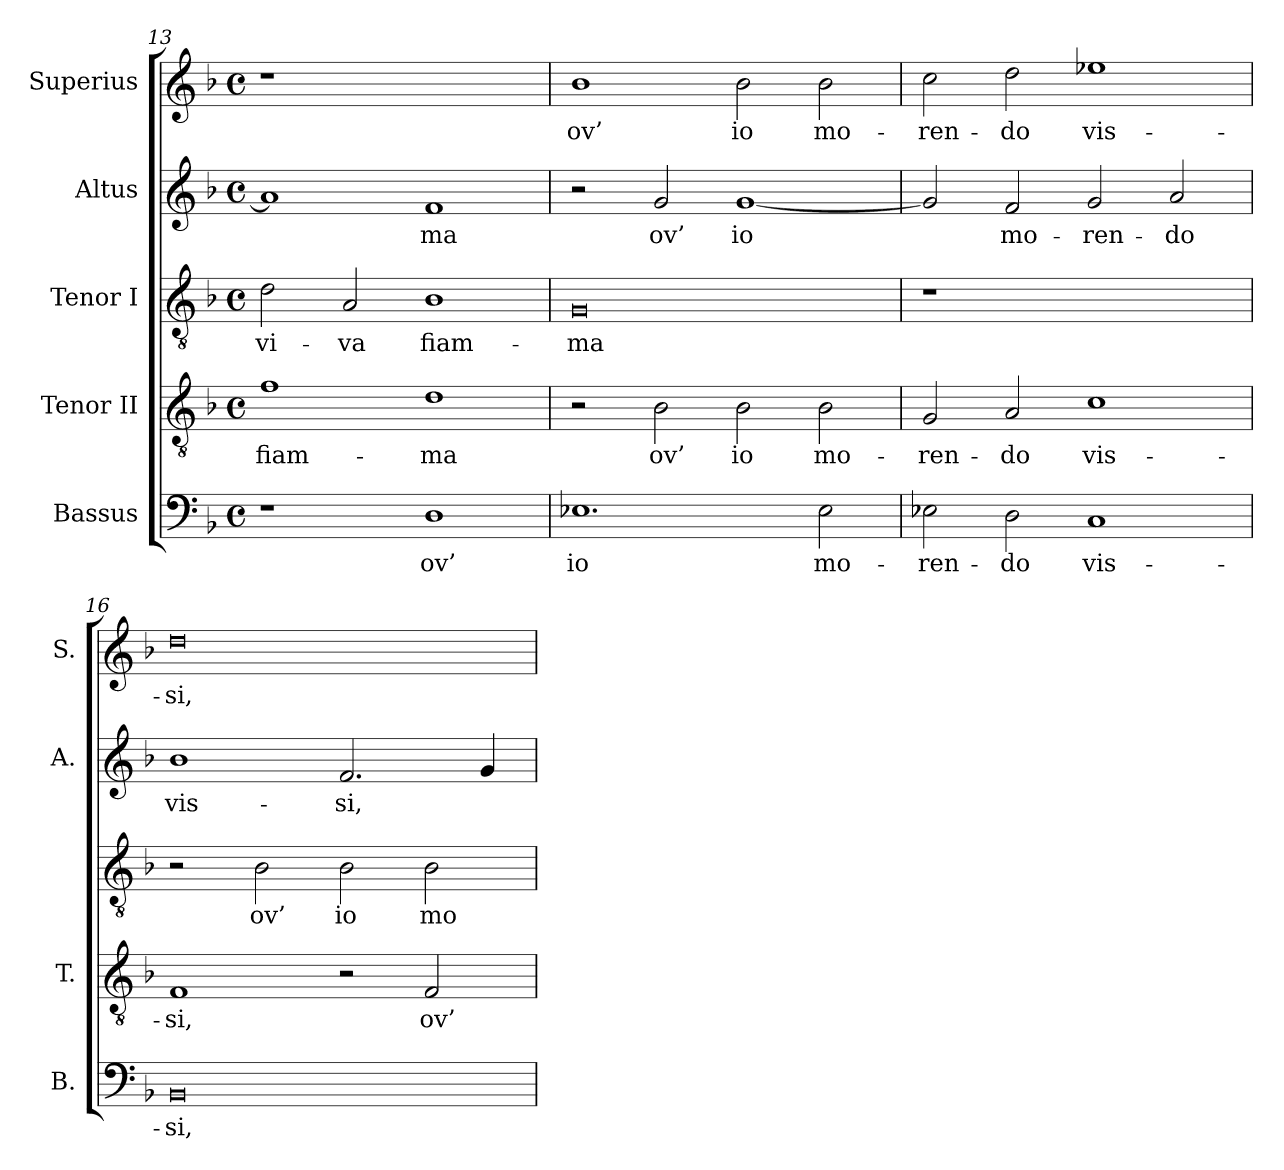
**kern	**text	**kern	**text	**kern	**text	**kern	**text	**kern	**text
*part5	*part5	*part4	*part4	*part3	*part3	*part2	*part2	*part1	*part1
*staff5	*staff5	*staff4	*staff4	*staff3	*staff3	*staff2	*staff2	*staff1	*staff1
*I"Bassus	*	*I"Tenor II	*	*I"Tenor I	*	*I"Altus	*	*I"Superius	*
*I'B.	*	*I'T.	*	*	*	*I'A.	*	*I'S.	*
*clefF4	*	*clefGv2	*	*clefGv2	*	*clefG2	*	*clefG2	*
*	*	*ITrd7c12	*	*	*	*	*	*	*
*k[b-]	*	*k[b-]	*	*k[b-]	*	*k[b-]	*	*k[b-]	*
*F:	*	*F:	*	*F:	*	*F:	*	*F:	*
*M4/4	*	*M4/4	*	*M4/4	*	*M4/4	*	*M4/4	*
*met(c)	*	*met(c)	*	*met(c)	*	*met(c)	*	*met(c)	*
=13	=13	=13	=13	=13	=13	=13	=13	=13	=13
!	!	!	!LO:LY:b:color=#000000	!	!	!	!	!	!
!	!	!	!	!	!LO:LY:b:color=#000000	!	!	!LO:N:vis=1	!
1r	.	1Fi	fiam-	2di\	vi-	1ai]	.	1r	.
!	!	!	!	!	!LO:LY:b:color=#000000	!	!	!	!
.	.	.	.	2Ai/	-va	.	.	.	.
!	!LO:LY:b:color=#000000	!	!	!	!	!	!	!	!
!	!	!	!LO:LY:b:color=#000000	!	!	!	!	!	!
!	!	!	!	!	!LO:LY:b:color=#000000	!	!	!	!
!	!	!	!	!	!	!	!LO:LY:b:color=#000000	!	!
1Di	ov’	1Di	-ma	1B-i	fiam-	1fi	-ma	1ryy	.
=14	=14	=14	=14	=14	=14	=14	=14	=14	=14
!	!LO:LY:b:color=#000000	!	!	!	!	!	!	!	!
!	!	!	!	!	!LO:LY:b:color=#000000	!	!	!	!
!	!	!	!	!	!	!	!	!	!LO:LY:b:color=#000000
1.E-Xi	io	2r	.	0Gi	-ma	2r	.	1b-i	ov’
!	!	!	!LO:LY:b:color=#000000	!	!	!	!	!	!
!	!	!	!	!	!	!	!LO:LY:b:color=#000000	!	!
.	.	2BB-i\	ov’	.	.	2gi/	ov’	.	.
!	!	!	!LO:LY:b:color=#000000	!	!	!	!	!	!
!	!	!	!	!	!	!	!LO:LY:b:color=#000000	!	!
!	!	!	!	!	!	!	!	!	!LO:LY:b:color=#000000
.	.	2BB-i\	io	.	.	[<1gi	io	2b-i\	io
!	!LO:LY:b:color=#000000	!	!	!	!	!	!	!	!
!	!	!	!LO:LY:b:color=#000000	!	!	!	!	!	!
!	!	!	!	!	!	!	!	!	!LO:LY:b:color=#000000
2E-i\	mo-	2BB-i\	mo-	.	.	.	.	2b-i\	mo-
=15	=15	=15	=15	=15	=15	=15	=15	=15	=15
!	!LO:LY:b:color=#000000	!	!	!	!	!	!	!	!
!	!	!	!LO:LY:b:color=#000000	!LO:N:vis=1	!	!	!	!	!
!	!	!	!	!	!	!	!	!	!LO:LY:b:color=#000000
2E-Xi\	-ren-	2GGi/	-ren-	1r	.	2gi/]	.	2cci\	-ren-
!	!LO:LY:b:color=#000000	!	!	!	!	!	!	!	!
!	!	!	!LO:LY:b:color=#000000	!	!	!	!	!	!
!	!	!	!	!	!	!	!LO:LY:b:color=#000000	!	!
!	!	!	!	!	!	!	!	!	!LO:LY:b:color=#000000
2Di\	-do	2AAi/	-do	.	.	2fi/	mo-	2ddi\	-do
!	!LO:LY:b:color=#000000	!	!	!	!	!	!	!	!
!	!	!	!LO:LY:b:color=#000000	!	!	!	!	!	!
!	!	!	!	!	!	!	!LO:LY:b:color=#000000	!	!
!	!	!	!	!	!	!	!	!	!LO:LY:b:color=#000000
1Ci	vis-	1Ci	vis-	1ryy	.	2gi/	-ren-	1ee-Xi	vis-
!	!	!	!	!	!	!	!LO:LY:b:color=#000000	!	!
.	.	.	.	.	.	2ai/	-do	.	.
!!LO:PB:g=z
=16	=16	=16	=16	=16	=16	=16	=16	=16	=16
!	!LO:LY:b:color=#000000	!	!	!	!	!	!	!	!
!	!	!	!LO:LY:b:color=#000000	!	!	!	!	!	!
!	!	!	!	!	!	!	!LO:LY:b:color=#000000	!	!
!	!	!	!	!	!	!	!	!	!LO:LY:b:color=#000000
0BB-i	-si,	1FFi	-si,	2r	.	1b-i	vis-	0ddi	-si,
!	!	!	!	!	!LO:LY:b:color=#000000	!	!	!	!
.	.	.	.	2B-i\	ov’	.	.	.	.
!	!	!	!	!	!LO:LY:b:color=#000000	!	!	!	!
!	!	!	!	!	!	!	!LO:LY:b:color=#000000	!	!
.	.	2r	.	2B-i\	io	2.fi/	-si,	.	.
!	!	!	!LO:LY:b:color=#000000	!	!	!	!	!	!
!	!	!	!	!	!LO:LY:b:color=#000000	!	!	!	!
.	.	2FFi/	ov’	2B-i\	mo-	.	.	.	.
.	.	.	.	.	.	4gi/	.	.	.
=	=	=	=	=	=	=	=	=	=
*-	*-	*-	*-	*-	*-	*-	*-	*-	*-
